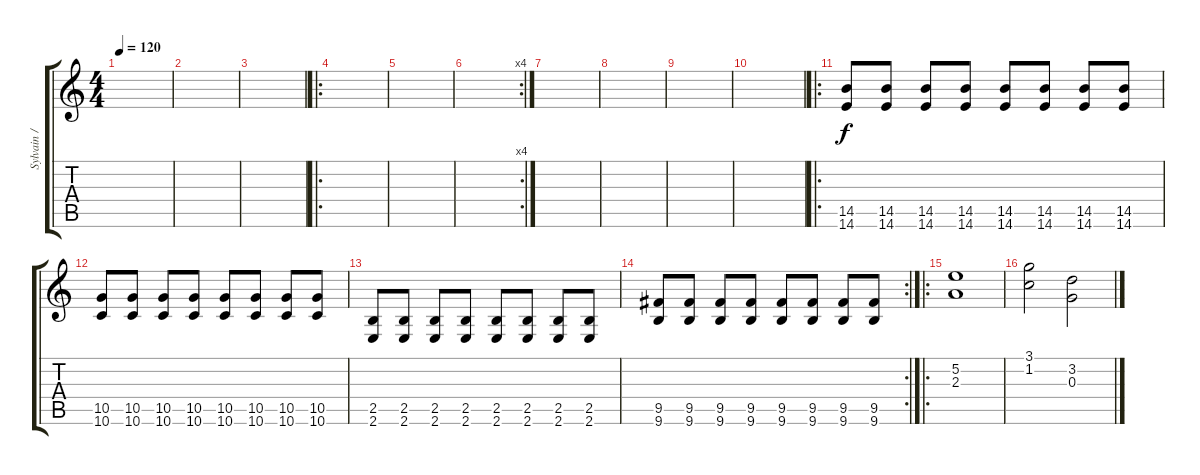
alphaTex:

\track ("Sylvain / guitar" "Sylvain / ") {instrument distortionguitar}
\staff {score tabs}
\tuning (E4 B3 G3 D3 A2 D2) {hide}
\ts (4 4)
\tempo 120
\clef g2
\ks c
|
|
|
\ro
|
|
\rc 4
|
|
|
|
|
\ro
(14.5 14.6).8 (14.5 14.6).8 (14.5 14.6).8 (14.5 14.6).8 (14.5 14.6).8 (14.5 14.6).8 (14.5 14.6).8 (14.5 14.6).8 |
(10.5 10.6).8 (10.5 10.6).8 (10.5 10.6).8 (10.5 10.6).8 (10.5 10.6).8 (10.5 10.6).8 (10.5 10.6).8 (10.5 10.6).8 |
(2.5 2.6).8 (2.5 2.6).8 (2.5 2.6).8 (2.5 2.6).8 (2.5 2.6).8 (2.5 2.6).8 (2.5 2.6).8 (2.5 2.6).8 |
\rc 2
(9.5 9.6).8 (9.5 9.6).8 (9.5 9.6).8 (9.5 9.6).8 (9.5 9.6).8 (9.5 9.6).8 (9.5 9.6).8 (9.5 9.6).8 |
\ro
(5.2 2.3).1 |
(3.1 1.2).2 (3.2 0.3).2
